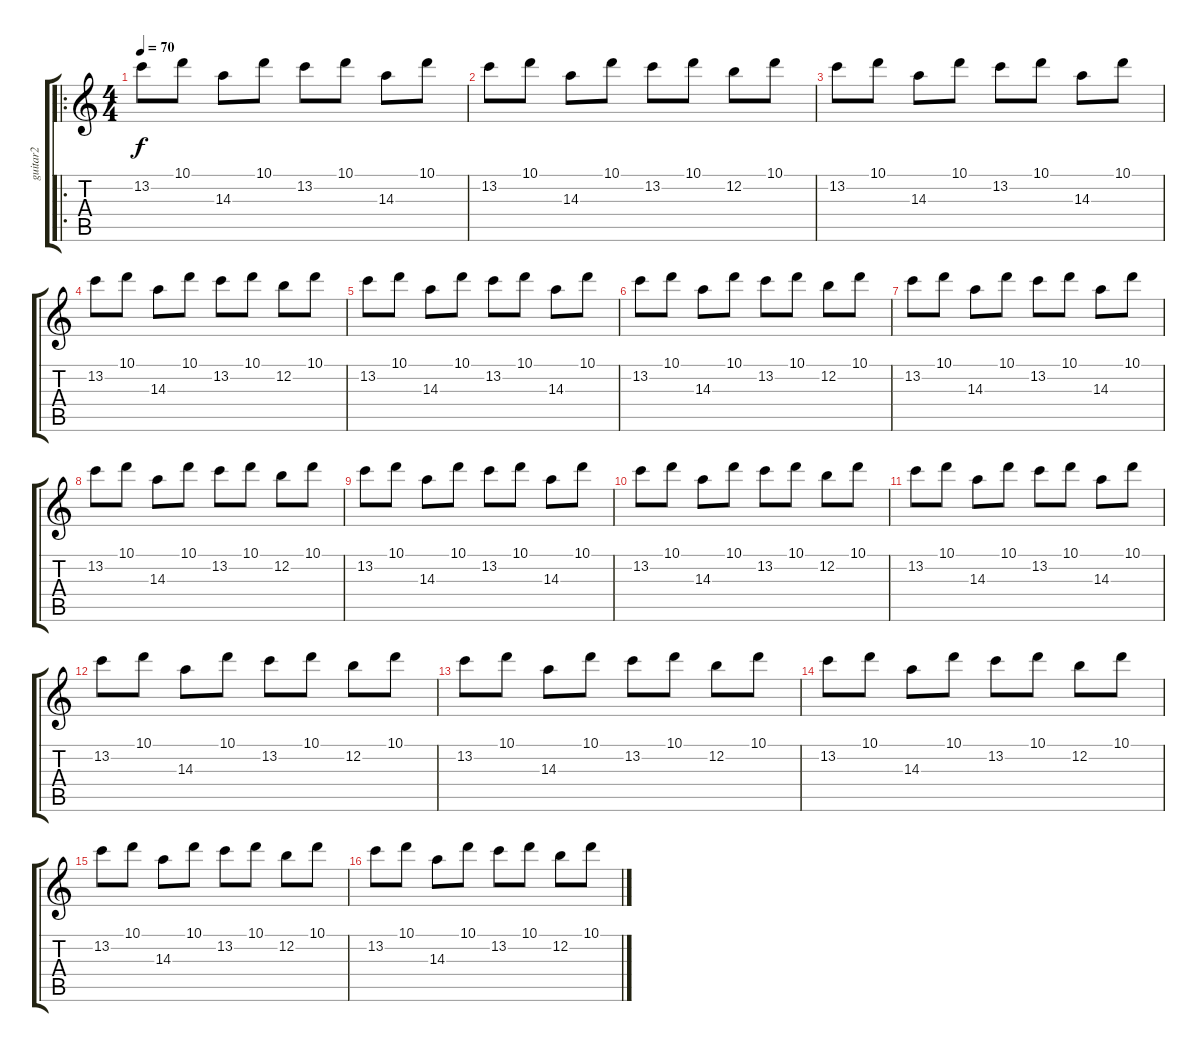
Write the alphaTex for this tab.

\track ("guitar2" "guitar2") {instrument acousticguitarnylon}
\staff {score tabs}
\tuning (E4 B3 G3 D3 A2 E2) {hide}
\ro
\ts (4 4)
\tempo 70
\clef g2
\ks c
13.2.8{dy f instrument acousticguitarnylon} 10.1.8 14.3.8 10.1.8 13.2.8 10.1.8 14.3.8 10.1.8 |
13.2.8 10.1.8 14.3.8 10.1.8 13.2.8 10.1.8 12.2.8 10.1.8 |
13.2.8 10.1.8 14.3.8 10.1.8 13.2.8 10.1.8 14.3.8 10.1.8 |
13.2.8 10.1.8 14.3.8 10.1.8 13.2.8 10.1.8 12.2.8 10.1.8 |
13.2.8 10.1.8 14.3.8 10.1.8 13.2.8 10.1.8 14.3.8 10.1.8 |
13.2.8 10.1.8 14.3.8 10.1.8 13.2.8 10.1.8 12.2.8 10.1.8 |
13.2.8 10.1.8 14.3.8 10.1.8 13.2.8 10.1.8 14.3.8 10.1.8 |
13.2.8 10.1.8 14.3.8 10.1.8 13.2.8 10.1.8 12.2.8 10.1.8 |
13.2.8 10.1.8 14.3.8 10.1.8 13.2.8 10.1.8 14.3.8 10.1.8 |
13.2.8 10.1.8 14.3.8 10.1.8 13.2.8 10.1.8 12.2.8 10.1.8 |
13.2.8 10.1.8 14.3.8 10.1.8 13.2.8 10.1.8 14.3.8 10.1.8 |
13.2.8 10.1.8 14.3.8 10.1.8 13.2.8 10.1.8 12.2.8 10.1.8 |
13.2.8 10.1.8 14.3.8 10.1.8 13.2.8 10.1.8 12.2.8 10.1.8 |
13.2.8 10.1.8 14.3.8 10.1.8 13.2.8 10.1.8 12.2.8 10.1.8 |
13.2.8 10.1.8 14.3.8 10.1.8 13.2.8 10.1.8 12.2.8 10.1.8 |
13.2.8 10.1.8 14.3.8 10.1.8 13.2.8 10.1.8 12.2.8 10.1.8
